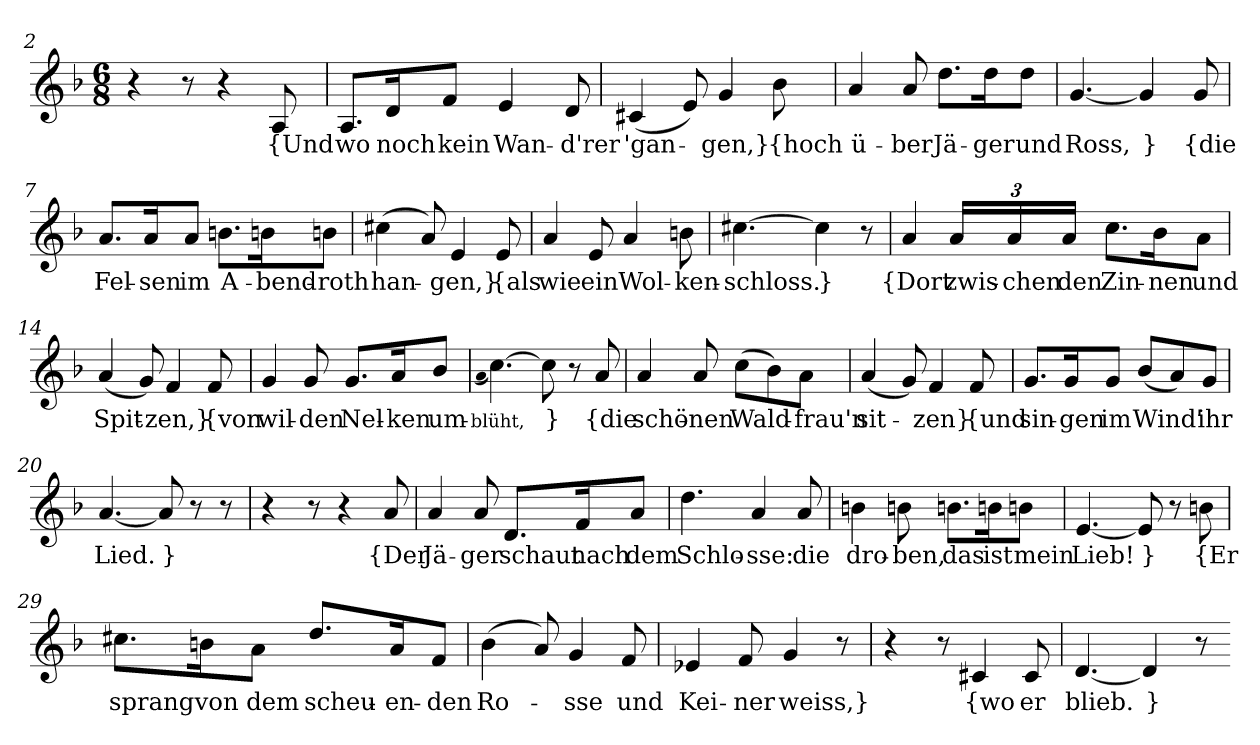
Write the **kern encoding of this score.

**kern	**text
*part1	*part1
*staff1	*staff1
*clefG2	*
*k[b-]	*
*M6/8	*
=2	=2
4r	.
8r	.
4r	.
8A	{Und
=3	=3
8.A/L	wo
16d/K	noch
8f/J	kein
4e	Wan-
8d	-d'rer
=4	=4
(4c#X	'gan-
8e)	.
4g	-gen,}
8b-	{hoch
=5	=5
4a	ü-
8a	-ber
8.dd\L	Jä-
16dd\K	-ger
8dd\J	und
=6	=6
[4.g	Ross,
4g]	}
8g	{die
=7	=7
8.a/L	Fel-
16a/K	-sen
8a/J	im
8.bn\L	A-
16bn\K	-bend-
8bn\J	-roth
=8	=8
(4cc#X	han-
8a)	.
4e	-gen,}
8e	{als
=9	=9
4a	wie
8e	ein
4a	Wol-
8bn	-ken-
=10	=10
[4.cc#X	-schloss.
4cc#]	}
8r	.
=13	=13
4a	{Dort
24a/LL	zwis-
24a/	-chen
24a/JJ	den
8.cc\L	Zin-
16b-\K	-nen
8a\J	und
=14	=14
(4a	Spit-
8g)	.
4f	-zen,}
8f	{von
=15	=15
4g	wil-
8g	-den
8.g/L	Nel-
16a/K	-ken
8b-/J	um-
=16	=16
(qa	-blüht,
[4.cc)	.
8cc]	}
8r	.
8a	{die
=17	=17
4a	schö-
8a	-nen
(8cc\L	Wald-
8b-\)	.
8a\J	-frau'n
=18	=18
(4a	sit-
8g)	.
4f	-zen}
8f	{und
=19	=19
8.g/L	sin-
16g/K	-gen
8g/J	im
(8b-/L	Wind'
8a/)	.
8g/J	ihr
=20	=20
[4.a	Lied.
8a]	}
8r	.
8r	.
=24	=24
4r	.
8r	.
4r	.
8a	{Der
=25	=25
4a	Jä-
8a	-ger
8.d/L	schaut
16f/K	nach
8a/J	dem
=26	=26
4.dd	Schlo-
4a	-sse:
8a	die
=27	=27
4bn	dro-
8bn	-ben,
8.bn\L	das
16bn\K	ist
8bn\J	mein
=28	=28
[4.e	Lieb!
8e]	}
8r	.
8bn	{Er
=29	=29
8.cc#X\L	sprang
16bn\K	von
8a\J	dem
8.dd/L	scheu-
16a/K	-en-
8f/J	-den
=30	=30
(4b-	Ro-
8a)	.
4g	-sse
8f	und
=31	=31
4e-X	Kei-
8f	-ner
4g	weiss,}
8r	.
=32	=32
4r	.
8r	.
4c#X	{wo
8c#	er
=33	=33
[4.d	blieb.
4d]	}
8r	.
=-	=-
*-	*-
